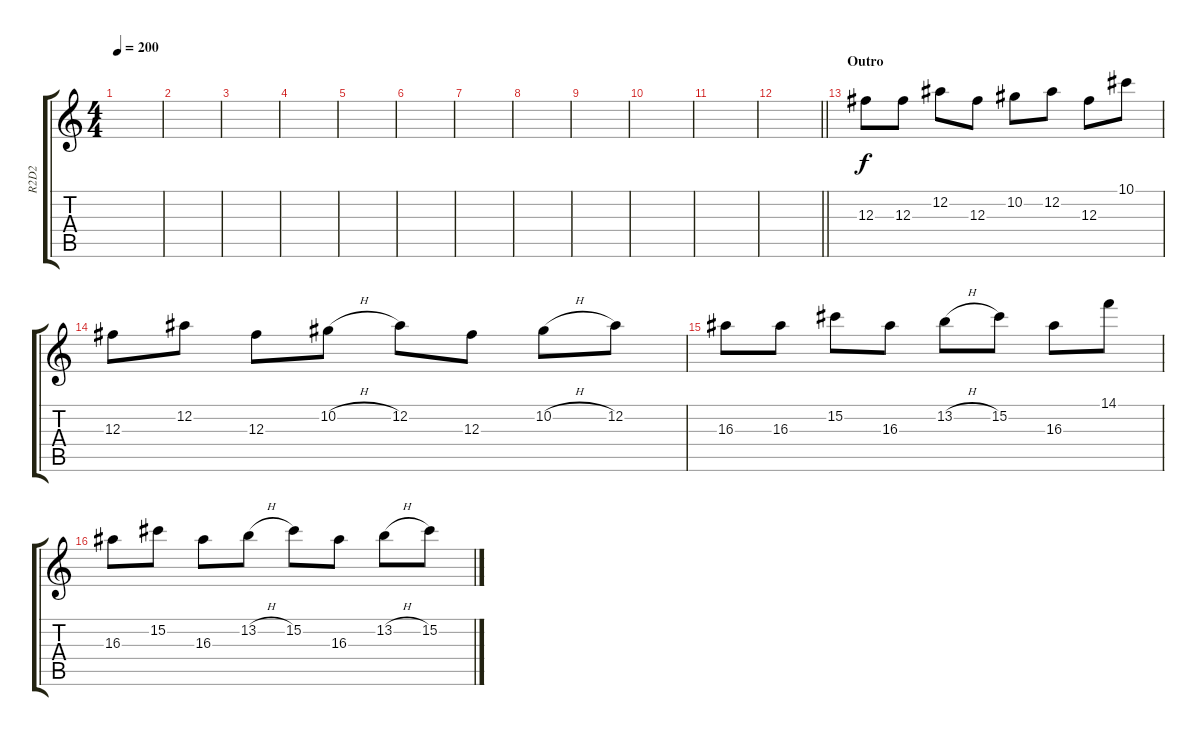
\track ("R2D2" "R2D2") {instrument overdrivenguitar}
\staff {score tabs}
\tuning (Eb4 Bb3 Gb3 Db3 Ab2 Eb2) {hide}
\ts (4 4)
\tempo 200
\clef g2
\ks c
|
|
|
|
|
|
|
|
|
|
|
\barLineRight lightlight
|
\section ("" "Outro")
12.3.8 12.3.8 12.2.8 12.3.8 10.2.8 12.2.8 12.3.8 10.1.8 |
12.3.8 12.2.8 12.3.8 10.2{h}.8 12.2.8 12.3.8 10.2{h}.8 12.2.8 |
16.3.8 16.3.8 15.2.8 16.3.8 13.2{h}.8 15.2.8 16.3.8 14.1.8 |
16.3.8 15.2.8 16.3.8 13.2{h}.8 15.2.8 16.3.8 13.2{h}.8 15.2.8
